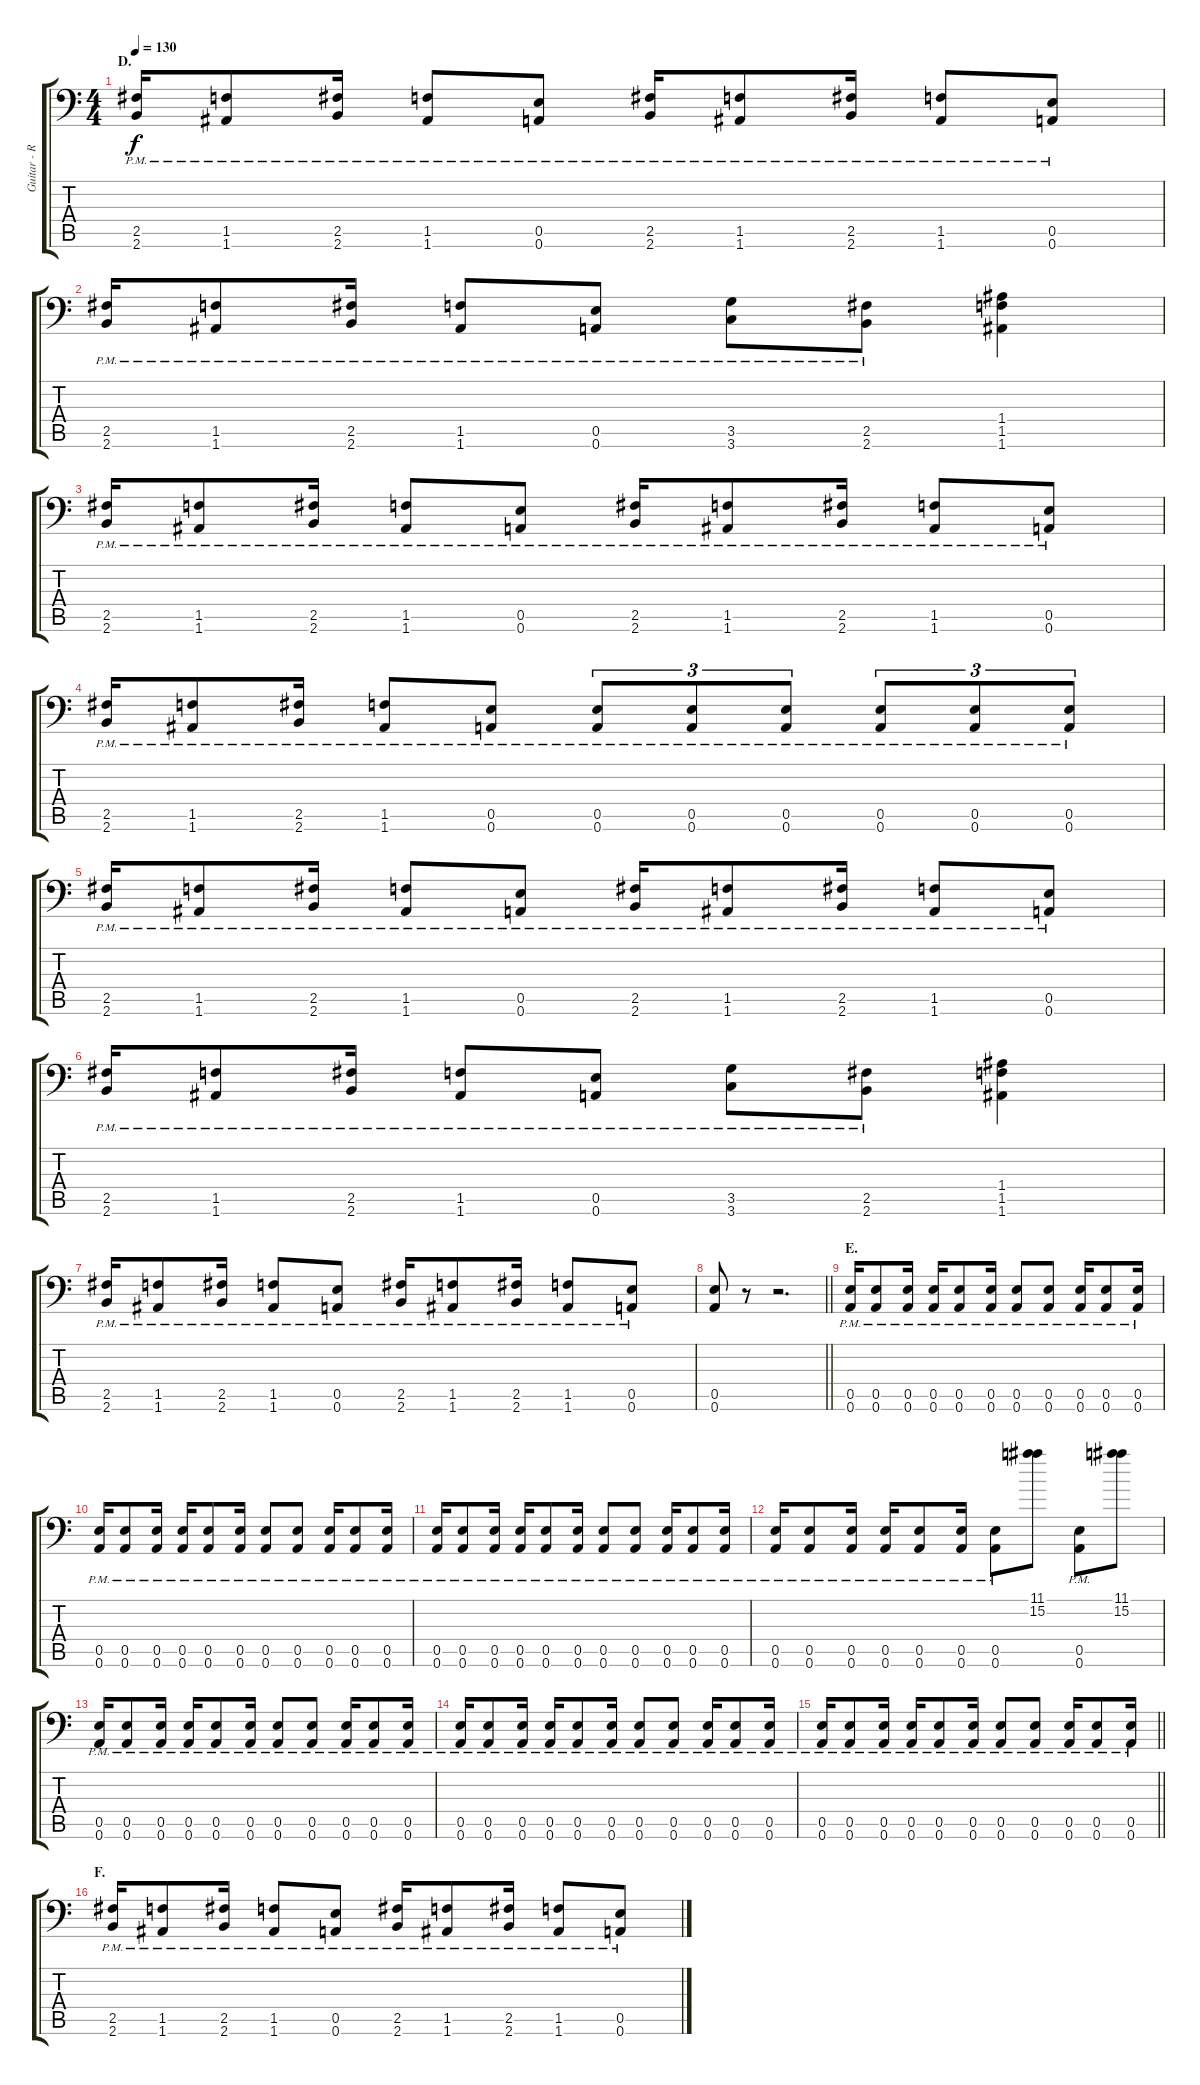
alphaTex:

\track ("Guitar - Right" "Guitar - R") {instrument distortionguitar}
\staff {score tabs}
\tuning (B3 Gb3 D3 A2 E2 A1) {hide}
\ts (4 4)
\section ("" "D.")
\tempo 130
\clef f4
\ks c
(2.5{pm} 2.6{pm}).16{dy f} (1.5{pm} 1.6{pm}).8 (2.5{pm} 2.6{pm}).16 (1.5{pm} 1.6{pm}).8 (0.5{pm} 0.6{pm}).8 (2.5{pm} 2.6{pm}).16 (1.5{pm} 1.6{pm}).8 (2.5{pm} 2.6{pm}).16 (1.5{pm} 1.6{pm}).8 (0.5{pm} 0.6{pm}).8 |
(2.5{pm} 2.6{pm}).16 (1.5{pm} 1.6{pm}).8 (2.5{pm} 2.6{pm}).16 (1.5{pm} 1.6{pm}).8 (0.5{pm} 0.6{pm}).8 (3.5{pm} 3.6{pm}).8 (2.5{pm} 2.6{pm}).8 (1.4 1.5 1.6).4 |
(2.5{pm} 2.6{pm}).16 (1.5{pm} 1.6{pm}).8 (2.5{pm} 2.6{pm}).16 (1.5{pm} 1.6{pm}).8 (0.5{pm} 0.6{pm}).8 (2.5{pm} 2.6{pm}).16 (1.5{pm} 1.6{pm}).8 (2.5{pm} 2.6{pm}).16 (1.5{pm} 1.6{pm}).8 (0.5{pm} 0.6{pm}).8 |
(2.5{pm} 2.6{pm}).16 (1.5{pm} 1.6{pm}).8 (2.5{pm} 2.6{pm}).16 (1.5{pm} 1.6{pm}).8 (0.5{pm} 0.6{pm}).8 (0.5{pm} 0.6{pm}).8{tu (3 2)} (0.5{pm} 0.6{pm}).8{tu (3 2)} (0.5{pm} 0.6{pm}).8{tu (3 2)} (0.5{pm} 0.6{pm}).8{tu (3 2)} (0.5{pm} 0.6{pm}).8{tu (3 2)} (0.5{pm} 0.6{pm}).8{tu (3 2)} |
(2.5{pm} 2.6{pm}).16 (1.5{pm} 1.6{pm}).8 (2.5{pm} 2.6{pm}).16 (1.5{pm} 1.6{pm}).8 (0.5{pm} 0.6{pm}).8 (2.5{pm} 2.6{pm}).16 (1.5{pm} 1.6{pm}).8 (2.5{pm} 2.6{pm}).16 (1.5{pm} 1.6{pm}).8 (0.5{pm} 0.6{pm}).8 |
(2.5{pm} 2.6{pm}).16 (1.5{pm} 1.6{pm}).8 (2.5{pm} 2.6{pm}).16 (1.5{pm} 1.6{pm}).8 (0.5{pm} 0.6{pm}).8 (3.5{pm} 3.6{pm}).8 (2.5{pm} 2.6{pm}).8 (1.4 1.5 1.6).4 |
(2.5{pm} 2.6{pm}).16 (1.5{pm} 1.6{pm}).8 (2.5{pm} 2.6{pm}).16 (1.5{pm} 1.6{pm}).8 (0.5{pm} 0.6{pm}).8 (2.5{pm} 2.6{pm}).16 (1.5{pm} 1.6{pm}).8 (2.5{pm} 2.6{pm}).16 (1.5{pm} 1.6{pm}).8 (0.5{pm} 0.6{pm}).8 |
\barLineRight lightlight
(0.5 0.6).8 r.8 r.2{d} |
\section ("" "E.")
(0.5{pm} 0.6{pm}).16 (0.5{pm} 0.6{pm}).8 (0.5{pm} 0.6{pm}).16 (0.5{pm} 0.6{pm}).16 (0.5{pm} 0.6{pm}).8 (0.5{pm} 0.6{pm}).16 (0.5{pm} 0.6{pm}).8 (0.5{pm} 0.6{pm}).8 (0.5{pm} 0.6{pm}).16 (0.5{pm} 0.6{pm}).8 (0.5{pm} 0.6{pm}).16 |
(0.5{pm} 0.6{pm}).16 (0.5{pm} 0.6{pm}).8 (0.5{pm} 0.6{pm}).16 (0.5{pm} 0.6{pm}).16 (0.5{pm} 0.6{pm}).8 (0.5{pm} 0.6{pm}).16 (0.5{pm} 0.6{pm}).8 (0.5{pm} 0.6{pm}).8 (0.5{pm} 0.6{pm}).16 (0.5{pm} 0.6{pm}).8 (0.5{pm} 0.6{pm}).16 |
(0.5{pm} 0.6{pm}).16 (0.5{pm} 0.6{pm}).8 (0.5{pm} 0.6{pm}).16 (0.5{pm} 0.6{pm}).16 (0.5{pm} 0.6{pm}).8 (0.5{pm} 0.6{pm}).16 (0.5{pm} 0.6{pm}).8 (0.5{pm} 0.6{pm}).8 (0.5{pm} 0.6{pm}).16 (0.5{pm} 0.6{pm}).8 (0.5{pm} 0.6{pm}).16 |
(0.5{pm} 0.6{pm}).16 (0.5{pm} 0.6{pm}).8 (0.5{pm} 0.6{pm}).16 (0.5{pm} 0.6{pm}).16 (0.5{pm} 0.6{pm}).8 (0.5{pm} 0.6{pm}).16 (0.5{pm} 0.6{pm}).8 (11.1 15.2).8 (0.5{pm} 0.6{pm}).8 (11.1 15.2).8 |
(0.5{pm} 0.6{pm}).16 (0.5{pm} 0.6{pm}).8 (0.5{pm} 0.6{pm}).16 (0.5{pm} 0.6{pm}).16 (0.5{pm} 0.6{pm}).8 (0.5{pm} 0.6{pm}).16 (0.5{pm} 0.6{pm}).8 (0.5{pm} 0.6{pm}).8 (0.5{pm} 0.6{pm}).16 (0.5{pm} 0.6{pm}).8 (0.5{pm} 0.6{pm}).16 |
(0.5{pm} 0.6{pm}).16 (0.5{pm} 0.6{pm}).8 (0.5{pm} 0.6{pm}).16 (0.5{pm} 0.6{pm}).16 (0.5{pm} 0.6{pm}).8 (0.5{pm} 0.6{pm}).16 (0.5{pm} 0.6{pm}).8 (0.5{pm} 0.6{pm}).8 (0.5{pm} 0.6{pm}).16 (0.5{pm} 0.6{pm}).8 (0.5{pm} 0.6{pm}).16 |
\barLineRight lightlight
(0.5{pm} 0.6{pm}).16 (0.5{pm} 0.6{pm}).8 (0.5{pm} 0.6{pm}).16 (0.5{pm} 0.6{pm}).16 (0.5{pm} 0.6{pm}).8 (0.5{pm} 0.6{pm}).16 (0.5{pm} 0.6{pm}).8 (0.5{pm} 0.6{pm}).8 (0.5{pm} 0.6{pm}).16 (0.5{pm} 0.6{pm}).8 (0.5{pm} 0.6{pm}).16 |
\section ("" "F.")
(2.5{pm} 2.6{pm}).16 (1.5{pm} 1.6{pm}).8 (2.5{pm} 2.6{pm}).16 (1.5{pm} 1.6{pm}).8 (0.5{pm} 0.6{pm}).8 (2.5{pm} 2.6{pm}).16 (1.5{pm} 1.6{pm}).8 (2.5{pm} 2.6{pm}).16 (1.5{pm} 1.6{pm}).8 (0.5{pm} 0.6{pm}).8
